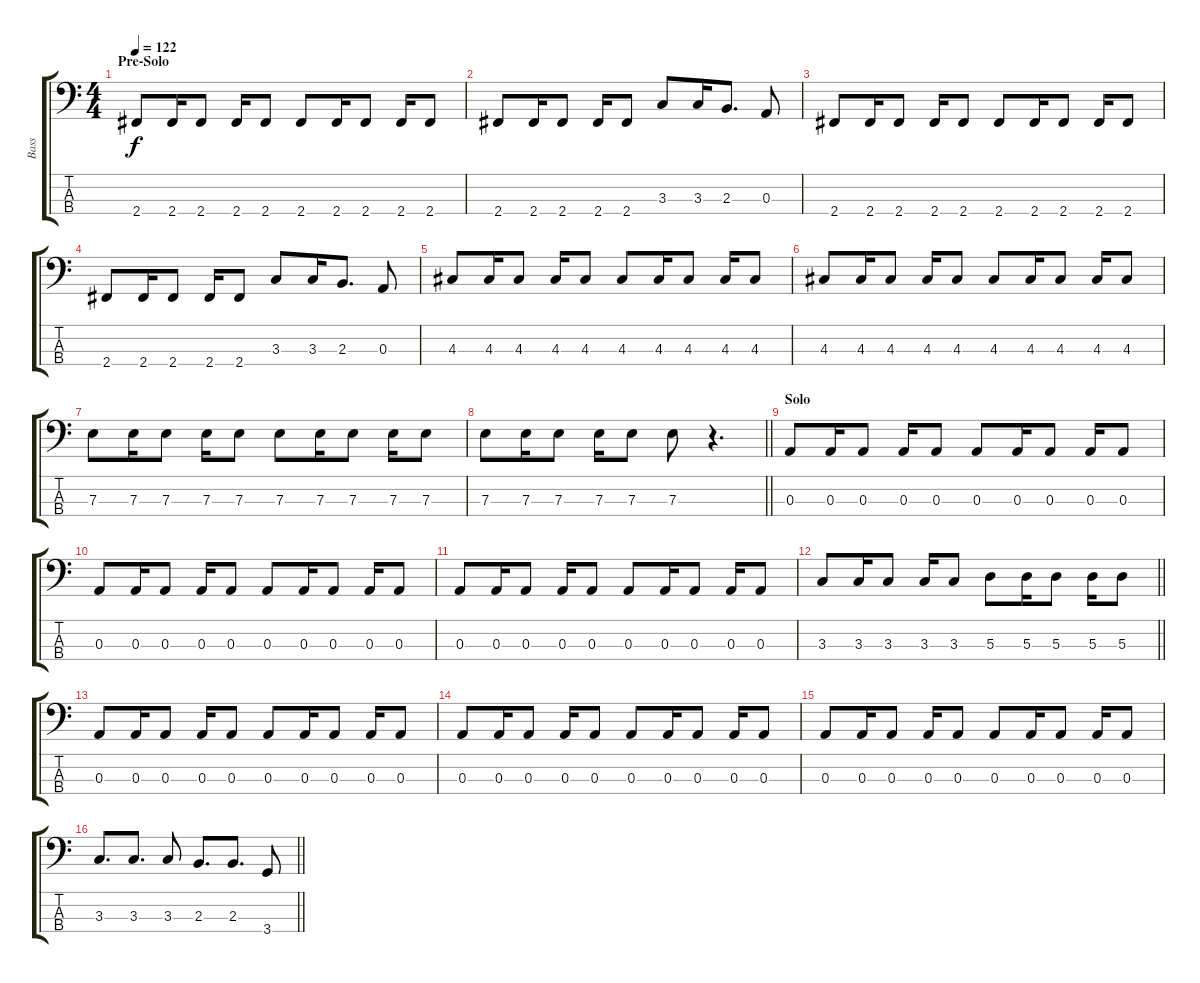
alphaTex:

\track ("Bass" "Bass") {instrument electricbassfinger}
\staff {score tabs}
\tuning (G2 D2 A1 E1) {hide}
\ts (4 4)
\section ("" "Pre-Solo")
\tempo 122
\clef f4
\ks c
2.4.8{dy f} 2.4.16 2.4.8 2.4.16 2.4.8 2.4.8 2.4.16 2.4.8 2.4.16 2.4.8 |
2.4.8 2.4.16 2.4.8 2.4.16 2.4.8 3.3.8 3.3.16 2.3.8{d} 0.3.8 |
2.4.8 2.4.16 2.4.8 2.4.16 2.4.8 2.4.8 2.4.16 2.4.8 2.4.16 2.4.8 |
2.4.8 2.4.16 2.4.8 2.4.16 2.4.8 3.3.8 3.3.16 2.3.8{d} 0.3.8 |
4.3.8 4.3.16 4.3.8 4.3.16 4.3.8 4.3.8 4.3.16 4.3.8 4.3.16 4.3.8 |
4.3.8 4.3.16 4.3.8 4.3.16 4.3.8 4.3.8 4.3.16 4.3.8 4.3.16 4.3.8 |
7.3.8 7.3.16 7.3.8 7.3.16 7.3.8 7.3.8 7.3.16 7.3.8 7.3.16 7.3.8 |
\barLineRight lightlight
7.3.8 7.3.16 7.3.8 7.3.16 7.3.8 7.3.8 r.4{d} |
\section ("" "Solo")
0.3.8 0.3.16 0.3.8 0.3.16 0.3.8 0.3.8 0.3.16 0.3.8 0.3.16 0.3.8 |
0.3.8 0.3.16 0.3.8 0.3.16 0.3.8 0.3.8 0.3.16 0.3.8 0.3.16 0.3.8 |
0.3.8 0.3.16 0.3.8 0.3.16 0.3.8 0.3.8 0.3.16 0.3.8 0.3.16 0.3.8 |
\barLineRight lightlight
3.3.8 3.3.16 3.3.8 3.3.16 3.3.8 5.3.8 5.3.16 5.3.8 5.3.16 5.3.8 |
0.3.8 0.3.16 0.3.8 0.3.16 0.3.8 0.3.8 0.3.16 0.3.8 0.3.16 0.3.8 |
0.3.8 0.3.16 0.3.8 0.3.16 0.3.8 0.3.8 0.3.16 0.3.8 0.3.16 0.3.8 |
0.3.8 0.3.16 0.3.8 0.3.16 0.3.8 0.3.8 0.3.16 0.3.8 0.3.16 0.3.8 |
\barLineRight lightlight
3.3.8{d} 3.3.8{d} 3.3.8 2.3.8{d} 2.3.8{d} 3.4.8
